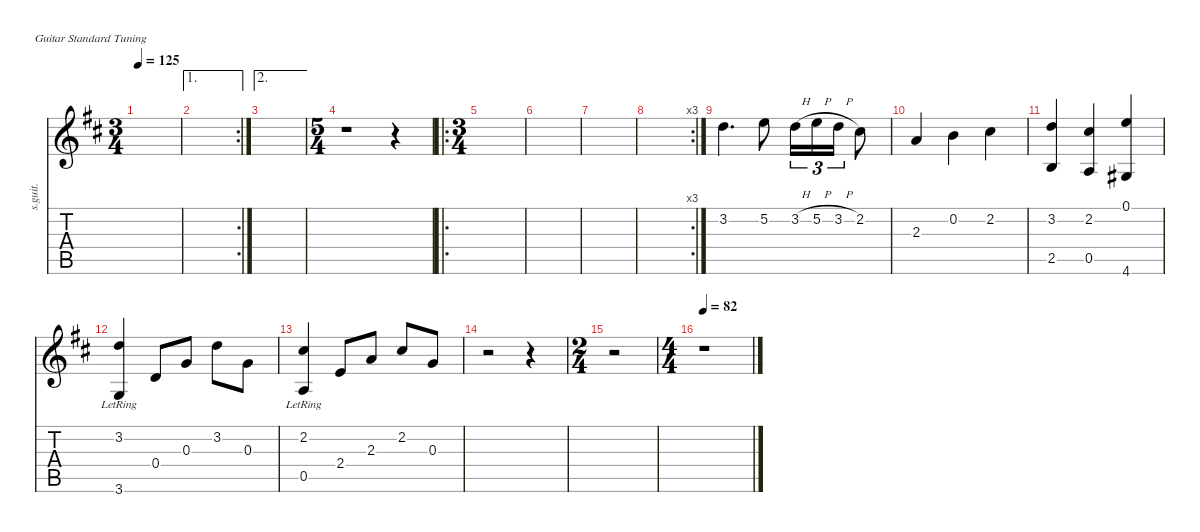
\defaultSystemsLayout 4
\hideDynamics
\bracketExtendMode nobrackets
\track ("Guitar Acoustic 3" "s.guit.") {instrument acousticguitarsteel}
\staff {score tabs}
\tuning (E4 B3 G3 D3 A2 E2)
\ts (3 4)
\tempo 125
\clef g2
\ks d
|
\ae 1
\rc 2
|
\ae 2
|
\ts (5 4)
\beaming (8 6 4)
r.1 r.4 |
\ro
\ts (3 4)
\beaming (8 2 2 2)
|
|
|
\rc 3
|
3.2{acc forcenatural}.4{d} 5.2{acc forcenatural}.8 3.2{h acc forcenatural}.16{tu (3 2)} 5.2{h acc forcenatural}.16{tu (3 2)} 3.2{h acc forcenatural}.16{tu (3 2)} 2.2{acc #}.8 |
2.3{acc forcenatural}.4 0.2{acc forcenatural}.4 2.2{acc #}.4 |
(3.2{acc forcenatural} 2.5{acc forcenatural}).4 (2.2{acc #} 0.5{acc forcenatural}).4 (0.1{acc forcenatural} 4.6{acc #}).4 |
(3.2{acc forcenatural} 3.6{lr acc forcenatural}).4 0.4{acc forcenatural}.8 0.3{acc forcenatural}.8 3.2{acc forcenatural}.8 0.3{acc forcenatural}.8 |
(2.2{acc #} 0.5{lr acc forcenatural}).4 2.4{acc forcenatural}.8 2.3{acc forcenatural}.8 2.2{acc #}.8 0.3{acc forcenatural}.8 |
r.2 r.4 |
\ts (2 4)
\beaming (8 2 2)
r.2 |
\ts (4 4)
\beaming (8 2 2 2 2)
\tempo 82
r.1
